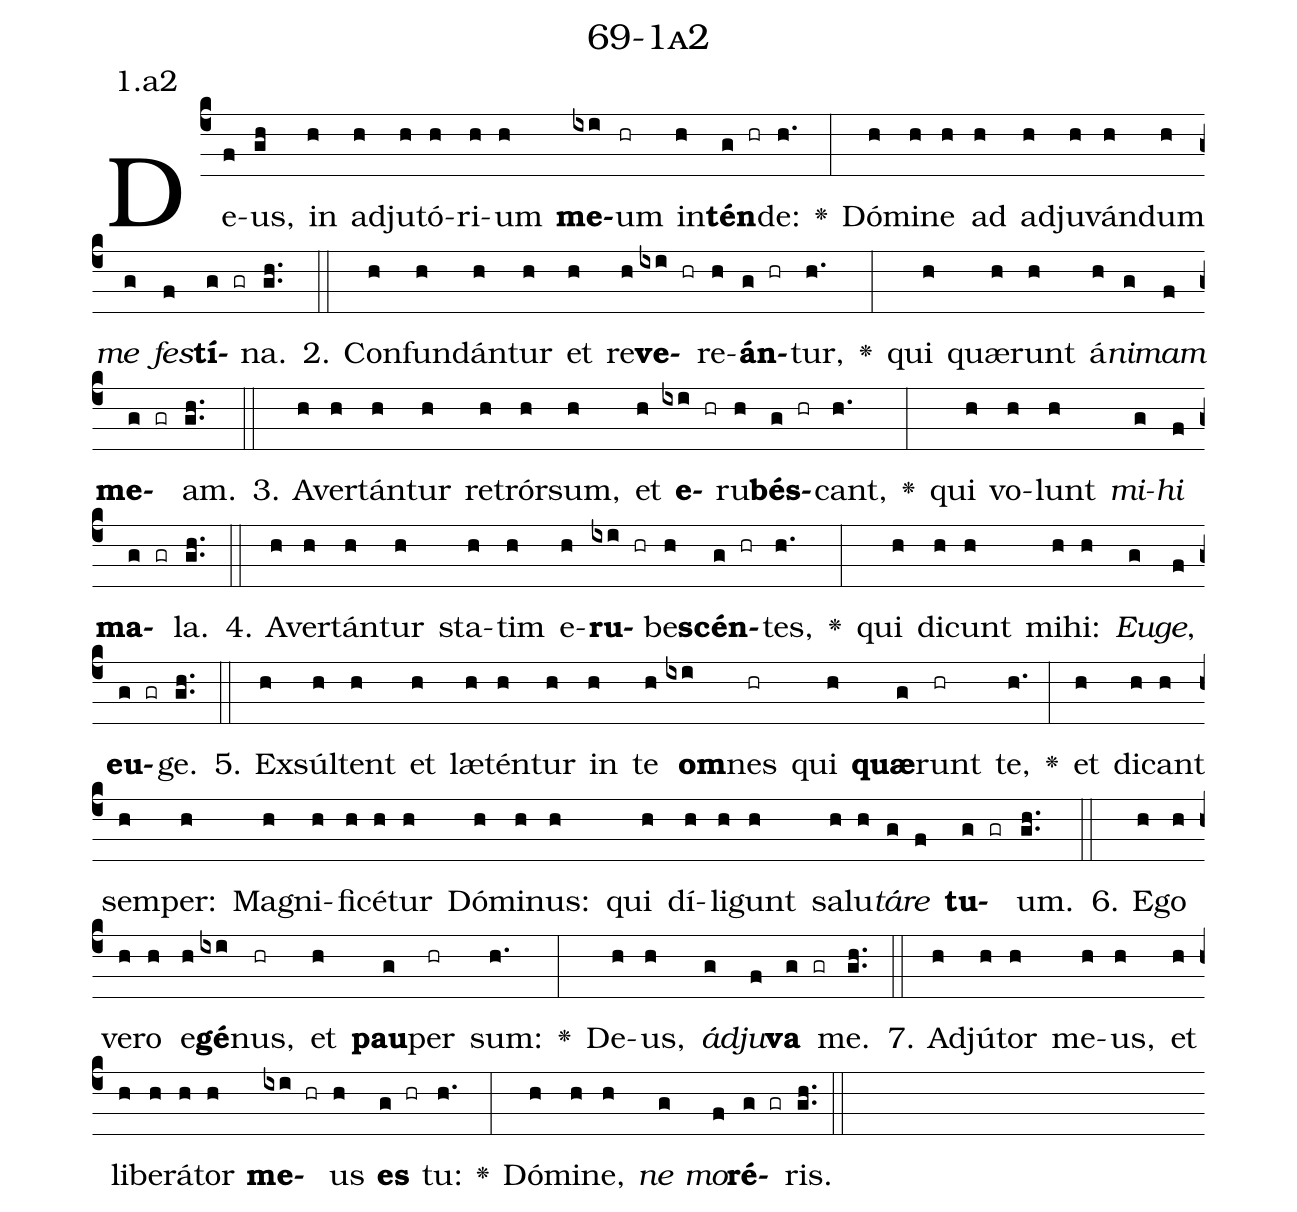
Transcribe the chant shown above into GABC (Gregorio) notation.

name: 69-1a2;
annotation: 1.a2;
%%
(c4)De(f)us,(gh) in(h) ad(h)ju(h)tó(h)ri(h)um(h) <b>me</b>(ixi)um(hr) in(h)<b>tén</b>(g hr)de:(h.) <v>\greheightstar</v>(:) Dó(h)mi(h)ne(h) ad(h) ad(h)ju(h)ván(h)dum(h) <i>me</i>(g) <i>fes</i>(f)<b>tí</b>(g gr)na.(gh..) (::)
2. Con(h)fun(h)dán(h)tur(h) et(h) re(h)<b>ve</b>(ixi hr)re(h)<b>án</b>(g hr)tur,(h.) <v>\greheightstar</v>(:) qui(h) quæ(h)runt(h) á(h)<i>ni</i>(g)<i>mam</i>(f) <b>me</b>(g gr)am.(gh..) (::)
3. A(h)ver(h)tán(h)tur(h) re(h)trór(h)sum,(h) et(h) <b>e</b>(ixi hr)ru(h)<b>bés</b>(g hr)cant,(h.) <v>\greheightstar</v>(:) qui(h) vo(h)lunt(h) <i>mi</i>(g)<i>hi</i>(f) <b>ma</b>(g gr)la.(gh..) (::)
4. A(h)ver(h)tán(h)tur(h) sta(h)tim(h) e(h)<b>ru</b>(ixi hr)be(h)<b>scén</b>(g hr)tes,(h.) <v>\greheightstar</v>(:) qui(h) di(h)cunt(h) mi(h)hi:(h) <i>Eu</i>(g)<i>ge</i>,(f) <b>eu</b>(g gr)ge.(gh..) (::)
5. Ex(h)súl(h)tent(h) et(h) læ(h)tén(h)tur(h) in(h) te(h) <b>om</b>(ixi)nes(hr) qui(h) <b>quæ</b>(g)runt(hr) te,(h.) <v>\greheightstar</v>(:) et(h) di(h)cant(h) sem(h)per:(h) Ma(h)gni(h)fi(h)cé(h)tur(h) Dó(h)mi(h)nus:(h) qui(h) dí(h)li(h)gunt(h) sa(h)lu(h)<i>tá</i>(g)<i>re</i>(f) <b>tu</b>(g gr)um.(gh..) (::)
6. E(h)go(h) ve(h)ro(h) e(h)<b>gé</b>(ixi)nus,(hr) et(h) <b>pau</b>(g)per(hr) sum:(h.) <v>\greheightstar</v>(:) De(h)us,(h) <i>ád</i>(g)<i>ju</i>(f)<b>va</b>(g gr) me.(gh..) (::)
7. Ad(h)jú(h)tor(h) me(h)us,(h) et(h) li(h)be(h)rá(h)tor(h) <b>me</b>(ixi hr)us(h) <b>es</b>(g hr) tu:(h.) <v>\greheightstar</v>(:) Dó(h)mi(h)ne,(h) <i>ne</i>(g) <i>mo</i>(f)<b>ré</b>(g gr)ris.(gh..) (::)
